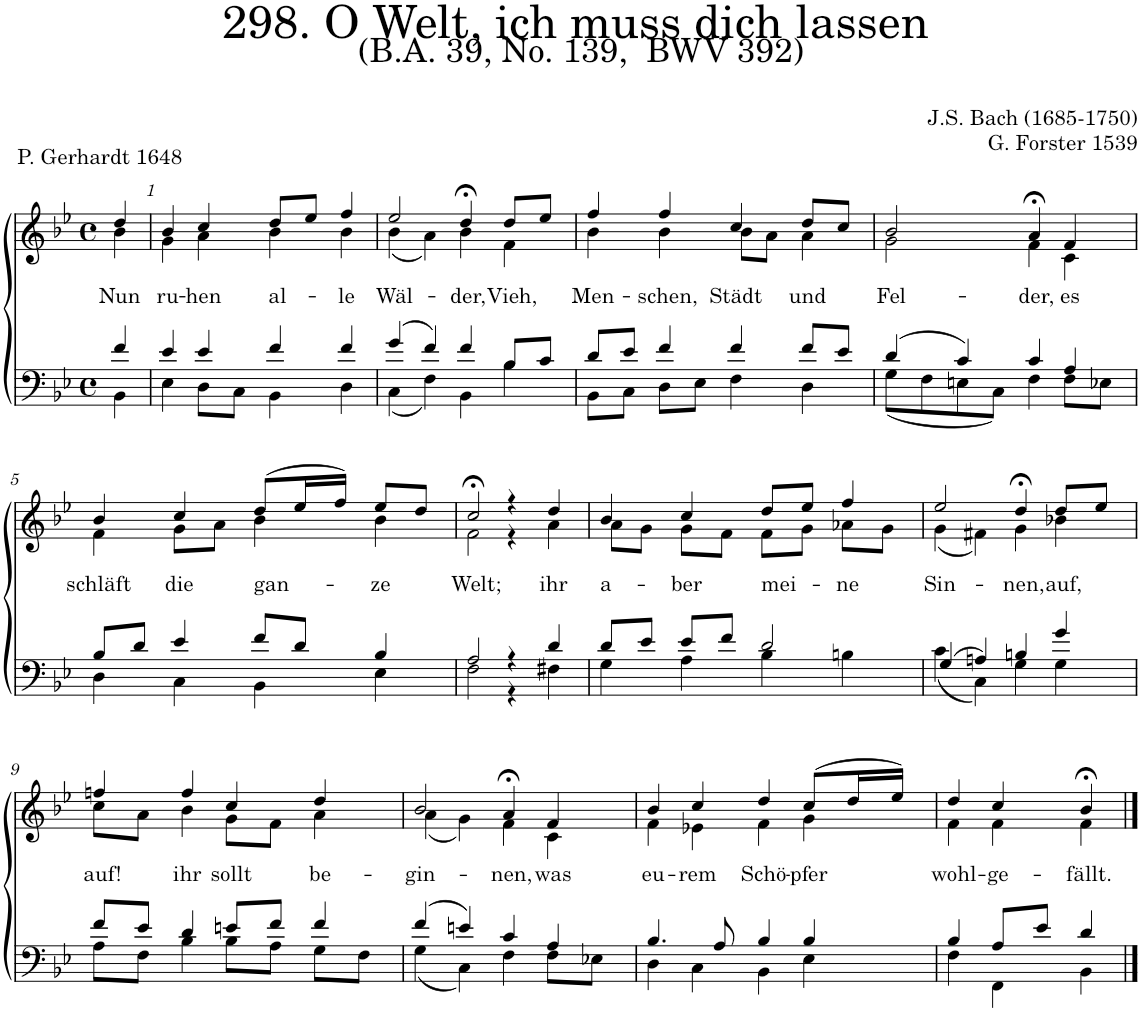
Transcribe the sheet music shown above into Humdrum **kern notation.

**kern	**kern	**text
*part2	*part1	*part1
*staff2	*staff1	*staff1
*I"Tenor/Bass	*I"Soprano/Alto	*
*clefF4	*clefG2	*
*k[b-e-]	*k[b-e-]	*
*M4/4	*M4/4	*
*met(c)	*met(c)	*
=	=	=
*^	*	*
!	!	!	!LO:LY:b
*	*	*^	*
4f/	4BB-\	4dd/	4b-\	Nun
=1	=1	=1	=1	=1
!	!	!	!	!LO:LY:b
4e-/	4E-\	4b-;</	4g\	ru-
!	!	!	!	!LO:LY:b
4e-/	8D\L	4cc;</	4a\	-hen
.	8C\J	.	.	.
!	!	!	!	!LO:LY:b
4f/	4BB-\	8dd;</L	4b-\	al-
.	.	8ee-/J	.	.
!	!	!	!	!LO:LY:b
4f/	4D\	4ff/	4b-\	-le
=2	=2	=2	=2	=2
!	!	!	!	!LO:LY:b
(4g/	(4C\	2ee-;</	(4b-\	Wäl-
4f/)	4F\)	.	4a\)	.
!	!	!	!	!LO:LY:b
4f/	4BB-\	4dd;<,/	4b-\	-der,
!	!	!	!	!LO:LY:b
8B-/L	4B-\	8dd/L	4f\	Vieh,
8c/J	.	8ee-/J	.	.
=3	=3	=3	=3	=3
!	!	!	!	!LO:LY:b
8d/L	8BB-\L	4ff;</	4b-\	Men-
8e-/J	8C\J	.	.	.
!	!	!	!	!LO:LY:b
4f/	8D\L	4ff/	4b-\	-schen,
.	8E-\J	.	.	.
!	!	!	!	!LO:LY:b
4f/	4F\	4cc;</	8b-\L	Städt
.	.	.	8a\J	.
!	!	!	!	!LO:LY:b
8f/L	4D\	8dd/L	4a\	und
8e-/J	.	8cc/J	.	.
=4	=4	=4	=4	=4
!	!	!	!	!LO:LY:b
(4d/	(8G\L	2b-;</	2g\	Fel-
.	8F\	.	.	.
4c/)	8En\	.	.	.
.	8C\J)	.	.	.
!	!	!	!	!LO:LY:b
4c/	4F\	4a;<,/	4f\	-der,
!	!	!	!	!LO:LY:b
4A/	8F\L	4f/	4c\	es
.	8E-X\J	.	.	.
!!LO:LB:g=z	!!
=5	=5	=5	=5	=5
!	!	!	!	!LO:LY:b
8B-/L	4D\	4b-;</	4f\	schläft
8d/J	.	.	.	.
!	!	!	!	!LO:LY:b
4e-/	4C\	4cc/	8g\L	die
.	.	.	8a\J	.
!	!	!	!	!LO:LY:b
8f/L	4BB-\	(8dd/L	4b-\	gan-
8d/J	.	16ee-/L	.	.
.	.	16ff/JJ)	.	.
!	!	!	!	!LO:LY:b
4B-/	4E-\	8ee-/L	4b-\	-ze
.	.	8dd/J	.	.
=6	=6	=6	=6	=6
!	!	!	!	!LO:LY:b
2A/	2F\	2cc;</	2f\	Welt;
4r	4r	4r	4r	.
!	!	!	!	!LO:LY:b
4d/	4F#X\	4dd/	4a\	ihr
=7	=7	=7	=7	=7
!	!	!	!	!LO:LY:b
8d/L	4G\	4b-;</	8a\L	a-
8e-/J	.	.	8g\J	.
!	!	!	!	!LO:LY:b
8e-/L	4A\	4cc/	8g\L	-ber
8f/J	.	.	8f\J	.
!	!	!	!	!LO:LY:b
2d/	4B-\	8dd/L	8f\L	mei-
.	.	8ee-/J	8g\J	.
!	!	!	!	!LO:LY:b
.	4Bn\	4ff/	8a-X\L	-ne
.	.	.	8g\J	.
=8	=8	=8	=8	=8
!	!	!	!	!LO:LY:b
(4G/	(4c\	2ee-/	(4g\	Sin-
4An/)	4C\)	.	4f#X\)	.
!	!	!	!	!LO:LY:b
4Bn/	4G\	4dd;<,/	4g\	-nen,
!	!	!	!	!LO:LY:b
4g/	4G\	8dd/L	4b-X\	auf,
.	.	8ee-/J	.	.
!!LO:LB:g=z	!!
=9	=9	=9	=9	=9
!	!	!	!	!LO:LY:b
8f/L	8A\L	4ffn/	8cc\L	auf!
8e-/J	8F\J	.	8a\J	.
!	!	!	!	!LO:LY:b
4d/	4B-\	4ff/	4b-\	ihr
!	!	!	!	!LO:LY:b
8en/L	8B-\L	4cc/	8g\L	sollt
8f/J	8A\J	.	8f\J	.
!	!	!	!	!LO:LY:b
4f/	8G\L	4dd/	4a\	be-
.	8F\J	.	.	.
=10	=10	=10	=10	=10
!	!	!	!	!LO:LY:b
(4f/	(4G\	2b-/	(4a\	-gin-
4en/)	4C\)	.	4g\)	.
!	!	!	!	!LO:LY:b
4c/	4F\	4a;<,/	4f\	-nen,
!	!	!	!	!LO:LY:b
4A/	8F\L	4f/	4c\	was
.	8E-X\J	.	.	.
=11	=11	=11	=11	=11
!	!	!	!	!LO:LY:b
4.B-/	4D\	4b-;</	4f\	eu-
!	!	!	!	!LO:LY:b
.	4C\	4cc/	4e-X\	-rem
8A/	.	.	.	.
!	!	!	!	!LO:LY:b
4B-/	4BB-\	4dd/	4f\	Schö-
!	!	!	!	!LO:LY:b
4B-/	4E-\	(8cc;</L	4g\	-pfer
.	.	16dd/L	.	.
.	.	16ee-/JJ)	.	.
=12	=12	=12	=12	=12
!	!	!	!	!LO:LY:b
4B-/	4F\	4dd;</	4f\	wohl-
!	!	!	!	!LO:LY:b
8A/L	4FF\	4cc/	4f\	-ge-
8e-/J	.	.	.	.
!	!	!	!	!LO:LY:b
4d/	4BB-\	4b-;</	4f\	-fällt.
*v	*v	*	*	*
*	*v	*v	*
==	==	==
*-	*-	*-
